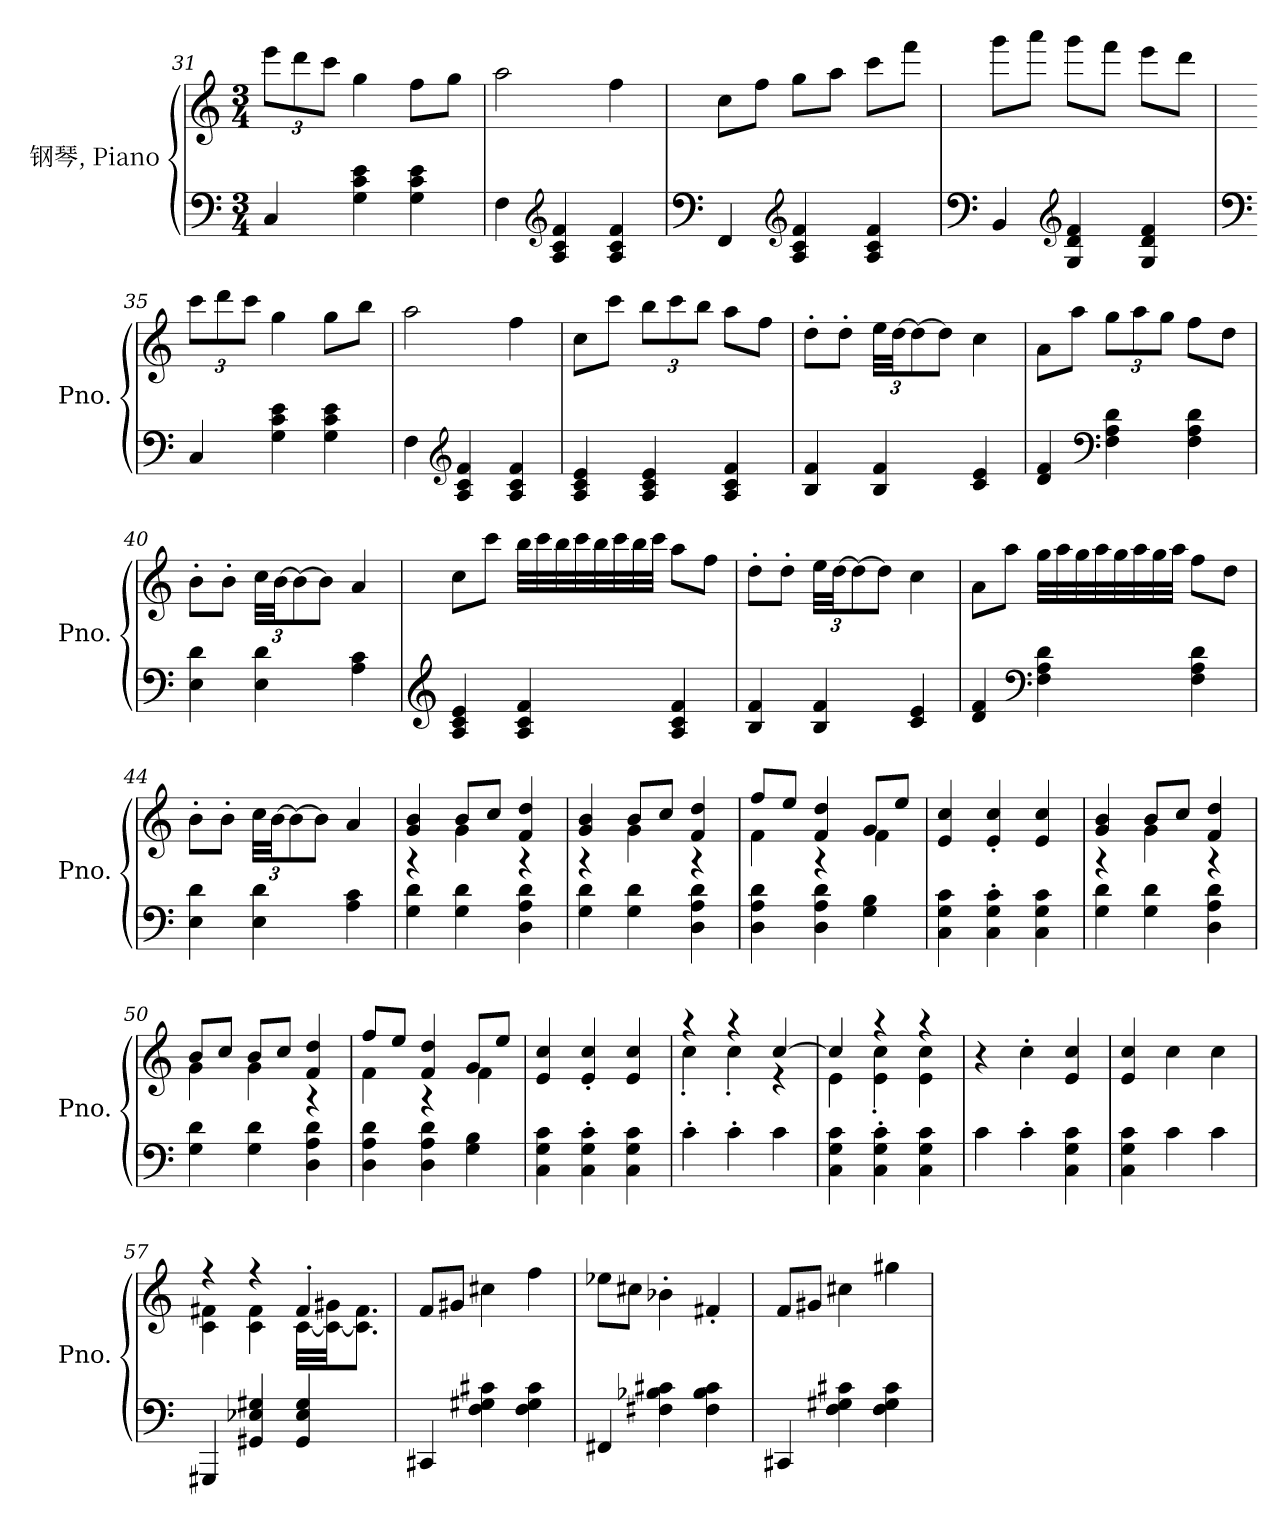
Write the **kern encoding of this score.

**kern	**kern
*part2	*part1
*staff2	*staff1
*I"钢琴, Piano	*I"钢琴, Piano
*I'Pno.	*I'Pno.
*clefF4	*clefG2
*k[]	*k[]
*M3/4	*M3/4
*	*Xbrackettup
=31	=31
4C/	12eee\L
.	12ddd\
.	12ccc\J
4G\ 4c\ 4e\	4gg\
4G\ 4c\ 4e\	8ff\L
.	8gg\J
=32	=32
4F\	2aa\
*clefG2	*
4A/ 4c/ 4f/	.
4A/ 4c/ 4f/	4ff\
!!LO:PB:g=z
=33	=33
*clefF4	*
4FF/	8cc\L
.	8ff\J
*clefG2	*
4A/ 4c/ 4f/	8gg\L
.	8aa\J
4A/ 4c/ 4f/	8ccc\L
.	8fff\J
=34	=34
*clefF4	*
4BB/	8ggg\L
.	8aaa\J
*clefG2	*
4G/ 4d/ 4f/	8ggg\L
.	8fff\J
4G/ 4d/ 4f/	8eee\L
.	8ddd\J
=35	=35
*clefF4	*
4C/	12ccc\L
.	12ddd\
.	12ccc\J
4G\ 4c\ 4e\	4gg\
4G\ 4c\ 4e\	8gg\L
.	8bb\J
=36	=36
4F\	2aa\
*clefG2	*
4A/ 4c/ 4f/	.
4A/ 4c/ 4f/	4ff\
=37	=37
4A/ 4c/ 4e/	8cc\L
.	8ccc\J
4A/ 4c/ 4e/	12bb\L
.	12ccc\
.	12bb\J
4A/ 4c/ 4f/	8aa\L
.	8ff\J
!!LO:LB:g=z
=38	=38
4B/ 4f/	8dd'\L
.	8dd'\J
4B/ 4f/	48ee\LLL
.	[48dd\JJ
.	12dd\_
.	8dd\J]
4c/ 4e/	4cc\
=39	=39
4d/ 4f/	8a\L
.	8aa\J
*clefF4	*
4F\ 4A\ 4d\	12gg\L
.	12aa\
.	12gg\J
4F\ 4A\ 4d\	8ff\L
.	8dd\J
=40	=40
4E\ 4d\	8b'\L
.	8b'\J
4E\ 4d\	48cc\LLL
.	[48b\JJ
.	12b\_
.	8b\J]
4A\ 4c\	4a/
=41	=41
*clefG2	*
4A/ 4c/ 4e/	8cc\L
.	8ccc\J
4A/ 4c/ 4f/	32bb\LLL
.	32ccc\
.	32bb\
.	32ccc\
.	32bb\
.	32ccc\
.	32bb\
.	32ccc\JJJ
4A/ 4c/ 4f/	8aa\L
.	8ff\J
!!LO:LB:g=z
=42	=42
4B/ 4f/	8dd'\L
.	8dd'\J
4B/ 4f/	48ee\LLL
.	[48dd\JJ
.	12dd\_
.	8dd\J]
4c/ 4e/	4cc\
=43	=43
4d/ 4f/	8a\L
.	8aa\J
*clefF4	*
4F\ 4A\ 4d\	32gg\LLL
.	32aa\
.	32gg\
.	32aa\
.	32gg\
.	32aa\
.	32gg\
.	32aa\JJJ
4F\ 4A\ 4d\	8ff\L
.	8dd\J
=44	=44
4E\ 4d\	8b'\L
.	8b'\J
4E\ 4d\	48cc\LLL
.	[48b\JJ
.	12b\_
.	8b\J]
4A\ 4c\	4a/
=45	=45
*	*^
4G\ 4d\	4g/ 4b/	4r
4G\ 4d\	8b/L	4g\
.	8cc/J	.
4D\ 4A\ 4d\	4f/ 4dd/	4r
=46	=46	=46
4G\ 4d\	4g/ 4b/	4r
4G\ 4d\	8b/L	4g\
.	8cc/J	.
4D\ 4A\ 4d\	4f/ 4dd/	4r
!!LO:LB:g=z	!!
=47	=47	=47
4D\ 4A\ 4d\	8ff/L	4f\
.	8ee/J	.
4D\ 4A\ 4d\	4f/ 4dd/	4r
4G\ 4B\	8g/L	4f\
.	8ee/J	.
*	*v	*v
=48	=48
4C\ 4G\ 4c\	4e/ 4cc/
4C\' 4G\' 4c\'	4e/' 4cc/'
4C\ 4G\ 4c\	4e/ 4cc/
=49	=49
*	*^
4G\ 4d\	4g/ 4b/	4r
4G\ 4d\	8b/L	4g\
.	8cc/J	.
4D\ 4A\ 4d\	4f/ 4dd/	4r
=50	=50	=50
4G\ 4d\	8b/L	4g\
.	8cc/J	.
4G\ 4d\	8b/L	4g\
.	8cc/J	.
4D\ 4A\ 4d\	4f/ 4dd/	4r
=51	=51	=51
4D\ 4A\ 4d\	8ff/L	4f\
.	8ee/J	.
4D\ 4A\ 4d\	4f/ 4dd/	4r
4G\ 4B\	8g/L	4f\
.	8ee/J	.
*	*v	*v
=52	=52
4C\ 4G\ 4c\	4e/ 4cc/
4C\' 4G\' 4c\'	4e/' 4cc/'
4C\ 4G\ 4c\	4e/ 4cc/
=53	=53
*	*^
4c'\	4r	4cc'\
4c'\	4r	4cc'\
4c\	[4cc/	4r
=54	=54	=54
4C\ 4G\ 4c\	4cc/]	4e\
4C\' 4G\' 4c\'	4r	4e\' 4cc\'
4C\ 4G\ 4c\	4r	4e\ 4cc\
*	*v	*v
!!LO:LB:g=z
=55	=55
4c\	4r
4c'\	4cc'\
4C\ 4G\ 4c\	4e/ 4cc/
=56	=56
4C\ 4G\ 4c\	4e/ 4cc/
4c\	4cc\
4c\	4cc\
=57	=57
*	*^
4GGG#X/	4r	4c\ 4f#X\
4GG#X/ 4E-X/ 4G#X/	4r	4c\ 4f#\
4GG#/ 4E-/ 4G#/	4f#'/	[32c\LLL
.	.	32c\_ 32g#X\JJ
.	.	8.c\] 8.f#\J
*	*v	*v
=58	=58
4CC#X/	8f/L
.	8g#X/J
4F\ 4G#X\ 4c#X\	4cc#X\
4F\ 4G#\ 4c#\	4ff\
=59	=59
4FF#X/	8ee-X\L
.	8cc#X\J
4F#X\ 4B-X\ 4c#X\	4b-X'\
4F#\ 4B-\ 4c#\	4f#X'/
!!LO:LB:g=z
=60	=60
4CC#X/	8f/L
.	8g#X/J
4F\ 4G#X\ 4c#X\	4cc#X\
4F\ 4G#\ 4c#\	4gg#X\
=	=
*-	*-
